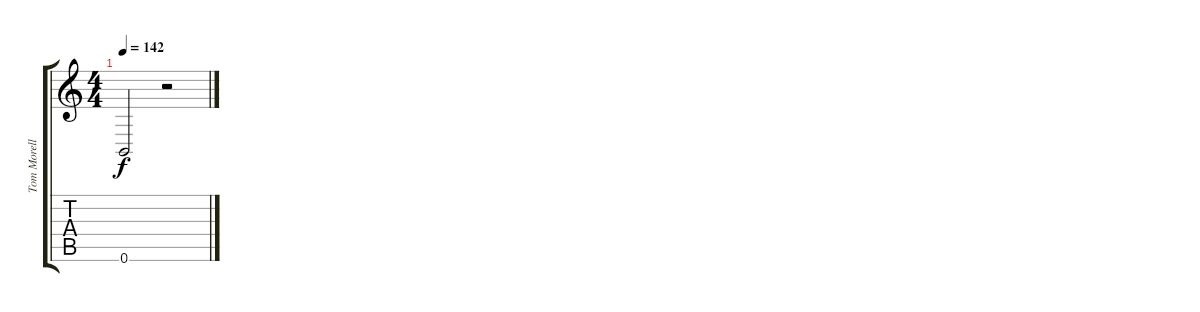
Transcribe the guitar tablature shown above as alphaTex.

\track ("Tom Morello" "Tom Morell") {instrument distortionguitar}
\staff {score tabs}
\tuning (E4 B3 G3 D3 A2 B1) {hide}
\ts (4 4)
\tempo 142
\clef g2
\ks c
0.6{t}.2{dy f} r.2
